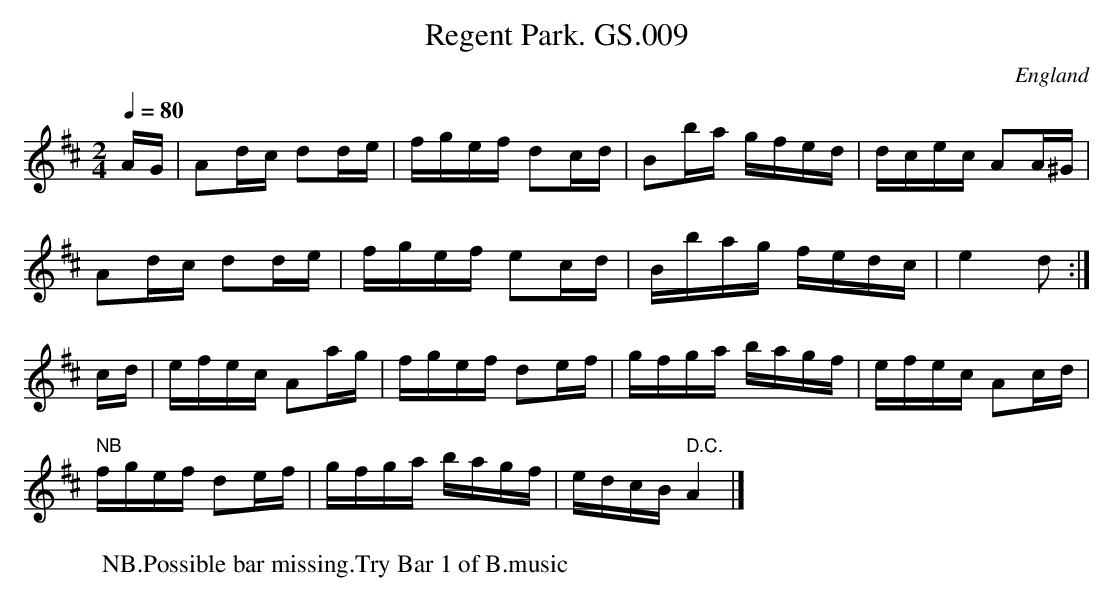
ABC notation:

X:1
T:Regent Park. GS.009
L:1/16
M:2/4
O:England
Q:1/4=80
K:D major
AG | A2dc d2de | fgef d2cd | B2ba gfed | dcec A2A^G |!
A2dc d2de | fgef e2cd | Bbag fedc | e4d2 :|!
cd | efec A2ag | fgef d2ef | gfga bagf | efec A2cd |!
" NB" fgef d2ef | gfga bagf | edcB" D.C." A4 |]
W:NB.Possible bar missing.Try Bar 1 of B.music
